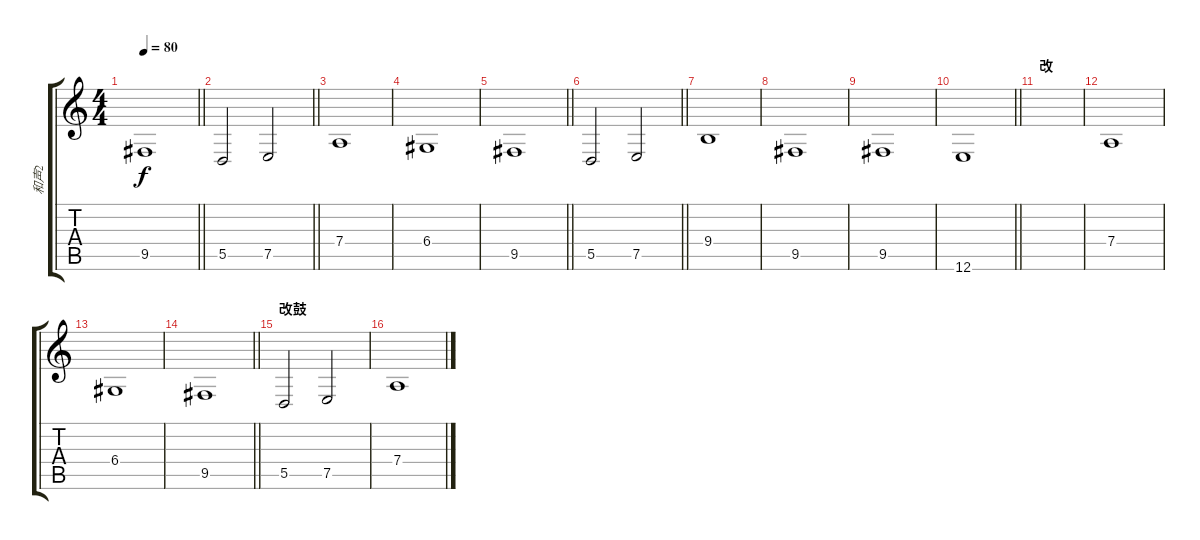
\track ("和声2" "和声2") {instrument stringensemble2}
\staff {score tabs}
\tuning (E4 B3 G3 D3 A2 E2) {hide}
\ts (4 4)
\tempo 80
\clef g2
\barLineRight lightlight
\ks c
9.5.1{dy f} |
\barLineRight lightlight
5.5.2 7.5.2 |
7.4.1 |
6.4.1 |
\barLineRight lightlight
9.5.1 |
\barLineRight lightlight
5.5.2 7.5.2 |
9.4.1 |
9.5.1 |
9.5.1 |
\barLineRight lightlight
12.6.1 |
\section ("" "改")
|
7.4.1 |
6.4.1 |
\barLineRight lightlight
9.5.1 |
\section ("" "改鼓")
5.5.2 7.5.2 |
7.4.1
